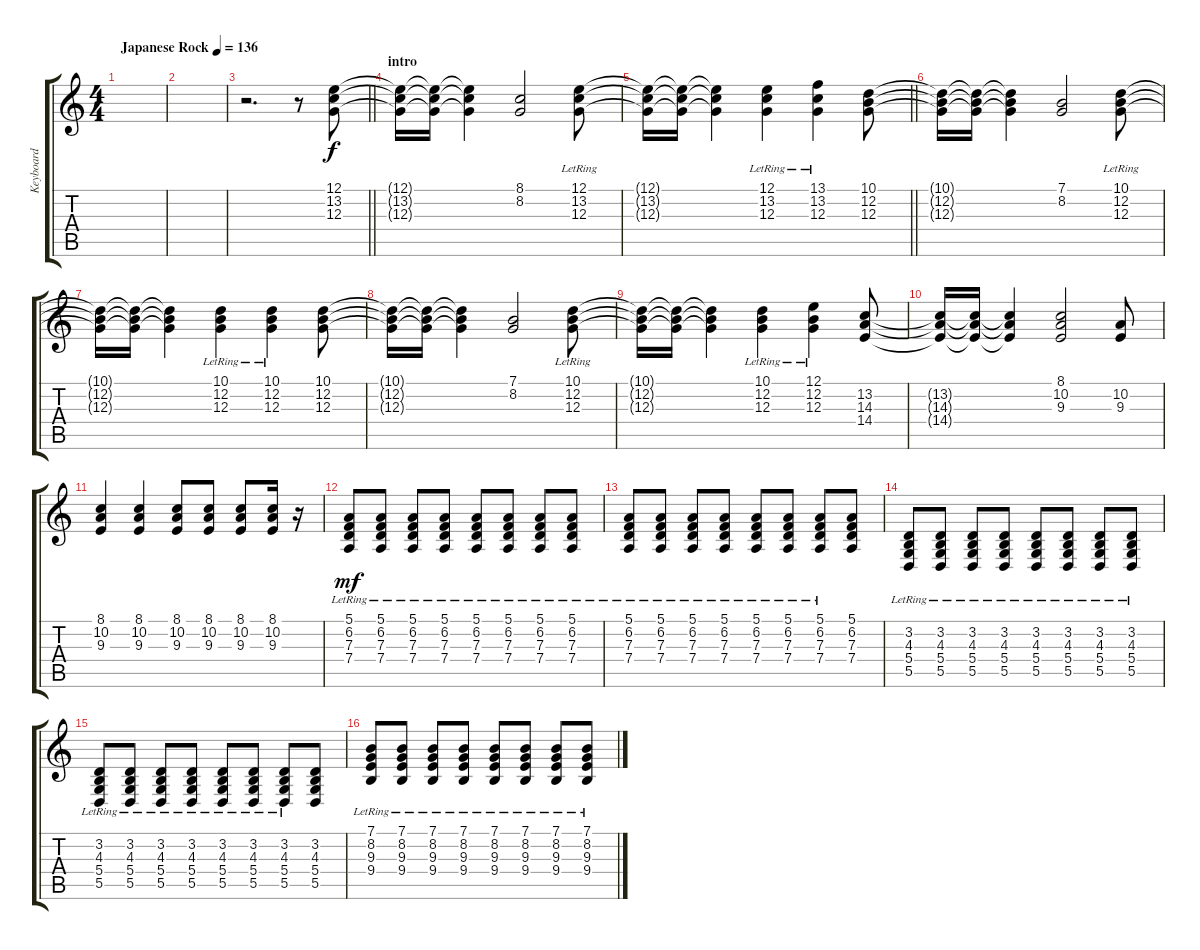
\track ("Keyboard" "Keyboard") {instrument electricgrandpiano}
\staff {score tabs}
\tuning (E4 B3 G3 D3 A2 E2) {hide}
\ts (4 4)
\tempo (136 "Japanese Rock")
\clef g2
\ks c
|
|
\barLineRight lightlight
r.2{d} r.8 (12.1 13.2 12.3).8 |
\section ("" "intro")
(12.1{t} 13.2{t} 12.3{t}).16 (12.1{t} 13.2{t} 12.3{t}).16 (12.1{t} 13.2{t} 12.3{t}).4 (8.1 8.2).2 (12.1{lr} 13.2{lr} 12.3{lr}).8 |
\barLineRight lightlight
(12.1{t} 13.2{t} 12.3{t}).16 (12.1{t} 13.2{t} 12.3{t}).16 (12.1{t} 13.2{t} 12.3{t}).4 (12.1{lr} 13.2{lr} 12.3{lr}).4 (13.1{lr} 13.2{lr} 12.3{lr}).4 (10.1 12.2 12.3).8 |
(10.1{t} 12.2{t} 12.3{t}).16 (10.1{t} 12.2{t} 12.3{t}).16 (10.1{t} 12.2{t} 12.3{t}).4 (7.1 8.2).2 (10.1{lr} 12.2{lr} 12.3{lr}).8 |
(10.1{t} 12.2{t} 12.3{t}).16 (10.1{t} 12.2{t} 12.3{t}).16 (10.1{t} 12.2{t} 12.3{t}).4 (10.1{lr} 12.2{lr} 12.3{lr}).4 (10.1{lr} 12.2{lr} 12.3{lr}).4 (10.1 12.2 12.3).8 |
(10.1{t} 12.2{t} 12.3{t}).16 (10.1{t} 12.2{t} 12.3{t}).16 (10.1{t} 12.2{t} 12.3{t}).4 (7.1 8.2).2 (10.1{lr} 12.2{lr} 12.3{lr}).8 |
(10.1{t} 12.2{t} 12.3{t}).16 (10.1{t} 12.2{t} 12.3{t}).16 (10.1{t} 12.2{t} 12.3{t}).4 (10.1{lr} 12.2{lr} 12.3{lr}).4 (12.1{lr} 12.2{lr} 12.3{lr}).4 (13.2 14.3 14.4).8 |
(13.2{t} 14.3{t} 14.4{t}).16 (13.2{t} 14.3{t} 14.4{t}).16 (13.2{t} 14.3{t} 14.4{t}).4 (8.1 10.2 9.3).2 (10.2 9.3).8 |
(8.1 10.2 9.3).4 (8.1 10.2 9.3).4 (8.1 10.2 9.3).8 (8.1 10.2 9.3).8 (8.1 10.2 9.3).8 (8.1 10.2 9.3).16 r.16 |
(5.1{lr} 6.2{lr} 7.3{lr} 7.4{lr}).8{dy mf} (5.1{lr} 6.2{lr} 7.3{lr} 7.4{lr}).8 (5.1{lr} 6.2{lr} 7.3{lr} 7.4{lr}).8 (5.1{lr} 6.2{lr} 7.3{lr} 7.4{lr}).8 (5.1{lr} 6.2{lr} 7.3{lr} 7.4{lr}).8 (5.1{lr} 6.2{lr} 7.3{lr} 7.4{lr}).8 (5.1{lr} 6.2{lr} 7.3{lr} 7.4{lr}).8 (5.1{lr} 6.2{lr} 7.3{lr} 7.4{lr}).8 |
(5.1{lr} 6.2{lr} 7.3{lr} 7.4{lr}).8 (5.1{lr} 6.2{lr} 7.3{lr} 7.4{lr}).8 (5.1{lr} 6.2{lr} 7.3{lr} 7.4{lr}).8 (5.1{lr} 6.2{lr} 7.3{lr} 7.4{lr}).8 (5.1{lr} 6.2{lr} 7.3{lr} 7.4{lr}).8 (5.1{lr} 6.2{lr} 7.3{lr} 7.4{lr}).8 (5.1{lr} 6.2{lr} 7.3{lr} 7.4{lr}).8 (5.1 6.2 7.3 7.4).8 |
(3.2{lr} 4.3{lr} 5.4{lr} 5.5{lr}).8 (3.2{lr} 4.3{lr} 5.4{lr} 5.5{lr}).8 (3.2{lr} 4.3{lr} 5.4{lr} 5.5{lr}).8 (3.2{lr} 4.3{lr} 5.4{lr} 5.5{lr}).8 (3.2{lr} 4.3{lr} 5.4{lr} 5.5{lr}).8 (3.2{lr} 4.3{lr} 5.4{lr} 5.5{lr}).8 (3.2{lr} 4.3{lr} 5.4{lr} 5.5{lr}).8 (3.2{lr} 4.3{lr} 5.4{lr} 5.5{lr}).8 |
(3.2{lr} 4.3{lr} 5.4{lr} 5.5{lr}).8 (3.2{lr} 4.3{lr} 5.4{lr} 5.5{lr}).8 (3.2{lr} 4.3{lr} 5.4{lr} 5.5{lr}).8 (3.2{lr} 4.3{lr} 5.4{lr} 5.5{lr}).8 (3.2{lr} 4.3{lr} 5.4{lr} 5.5{lr}).8 (3.2{lr} 4.3{lr} 5.4{lr} 5.5{lr}).8 (3.2{lr} 4.3{lr} 5.4{lr} 5.5{lr}).8 (3.2 4.3 5.4 5.5).8 |
(7.1{lr} 8.2{lr} 9.3{lr} 9.4{lr}).8 (7.1{lr} 8.2{lr} 9.3{lr} 9.4{lr}).8 (7.1{lr} 8.2{lr} 9.3{lr} 9.4{lr}).8 (7.1{lr} 8.2{lr} 9.3{lr} 9.4{lr}).8 (7.1{lr} 8.2{lr} 9.3{lr} 9.4{lr}).8 (7.1{lr} 8.2{lr} 9.3{lr} 9.4{lr}).8 (7.1{lr} 8.2{lr} 9.3{lr} 9.4{lr}).8 (7.1{lr} 8.2{lr} 9.3{lr} 9.4{lr}).8
